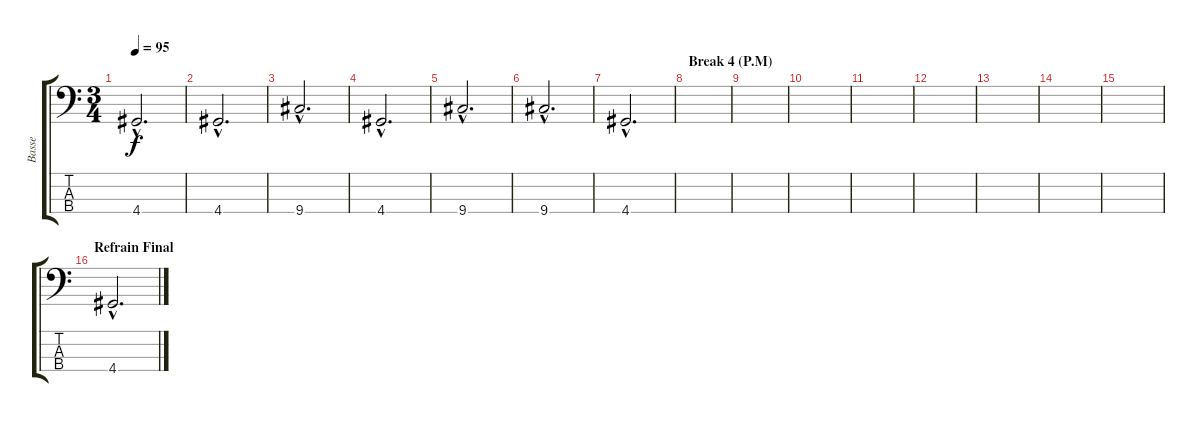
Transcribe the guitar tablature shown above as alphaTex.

\track ("Basse" "Basse") {instrument electricbassfinger}
\staff {score tabs}
\tuning (G2 D2 A1 E1) {hide}
\ts (3 4)
\tempo 95
\clef f4
\ks c
4.4{hac}.2{d dy f} |
4.4{hac}.2{d} |
9.4{hac}.2{d} |
4.4{hac}.2{d} |
9.4{hac}.2{d} |
9.4{hac}.2{d} |
4.4{hac}.2{d} |
\section ("" "Break 4 (P.M)")
|
|
|
|
|
|
|
|
\section ("" "Refrain Final")
4.4{hac}.2{d}
